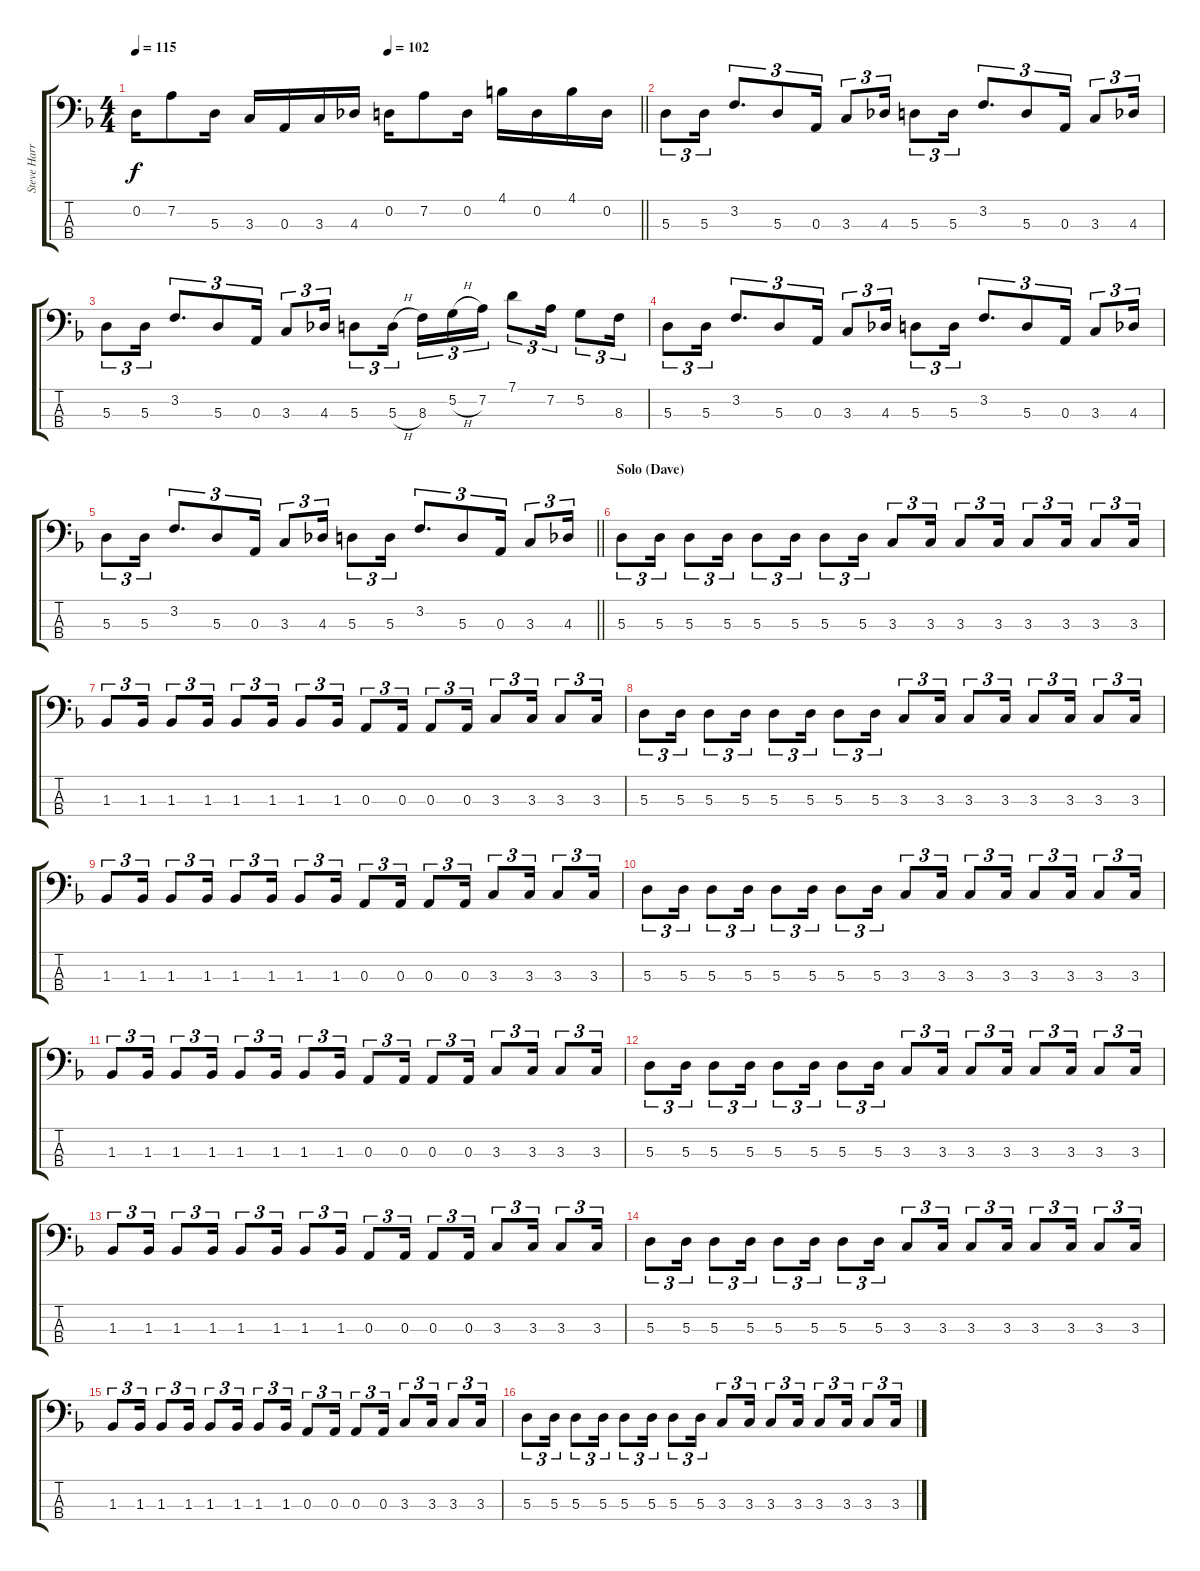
\track ("Steve Harris" "Steve Harr") {instrument electricbassfinger}
\staff {score tabs}
\tuning (G2 D2 A1 E1) {hide}
\ts (4 4)
\tempo 115
\tempo (102 0.5)
\clef f4
\barLineRight lightlight
\ks dminor
0.2.16{dy f} 7.2.8 5.3.16 3.3.16 0.3.16 3.3.16 4.3.16 0.2.16 7.2.8 0.2.16 4.1.16 0.2.16 4.1.16 0.2.16 |
5.3.8{tu (3 2)} 5.3.16{tu (3 2)} 3.2.8{d tu (3 2)} 5.3.8{tu (3 2)} 0.3.16{tu (3 2)} 3.3.8{tu (3 2)} 4.3.16{tu (3 2)} 5.3.8{tu (3 2)} 5.3.16{tu (3 2)} 3.2.8{d tu (3 2)} 5.3.8{tu (3 2)} 0.3.16{tu (3 2)} 3.3.8{tu (3 2)} 4.3.16{tu (3 2)} |
5.3.8{tu (3 2)} 5.3.16{tu (3 2)} 3.2.8{d tu (3 2)} 5.3.8{tu (3 2)} 0.3.16{tu (3 2)} 3.3.8{tu (3 2)} 4.3.16{tu (3 2)} 5.3.8{tu (3 2)} 5.3{h}.16{tu (3 2) beam splitsecondary} 8.3.16{tu (3 2)} 5.2{h}.16{tu (3 2)} 7.2.16{tu (3 2)} 7.1.8{tu (3 2)} 7.2.16{tu (3 2)} 5.2.8{tu (3 2)} 8.3.16{tu (3 2)} |
5.3.8{tu (3 2)} 5.3.16{tu (3 2)} 3.2.8{d tu (3 2)} 5.3.8{tu (3 2)} 0.3.16{tu (3 2)} 3.3.8{tu (3 2)} 4.3.16{tu (3 2)} 5.3.8{tu (3 2)} 5.3.16{tu (3 2)} 3.2.8{d tu (3 2)} 5.3.8{tu (3 2)} 0.3.16{tu (3 2)} 3.3.8{tu (3 2)} 4.3.16{tu (3 2)} |
\barLineRight lightlight
5.3.8{tu (3 2)} 5.3.16{tu (3 2)} 3.2.8{d tu (3 2)} 5.3.8{tu (3 2)} 0.3.16{tu (3 2)} 3.3.8{tu (3 2)} 4.3.16{tu (3 2)} 5.3.8{tu (3 2)} 5.3.16{tu (3 2)} 3.2.8{d tu (3 2)} 5.3.8{tu (3 2)} 0.3.16{tu (3 2)} 3.3.8{tu (3 2)} 4.3.16{tu (3 2)} |
\section ("" "Solo (Dave)")
5.3.8{tu (3 2)} 5.3.16{tu (3 2)} 5.3.8{tu (3 2)} 5.3.16{tu (3 2)} 5.3.8{tu (3 2)} 5.3.16{tu (3 2)} 5.3.8{tu (3 2)} 5.3.16{tu (3 2)} 3.3.8{tu (3 2)} 3.3.16{tu (3 2)} 3.3.8{tu (3 2)} 3.3.16{tu (3 2)} 3.3.8{tu (3 2)} 3.3.16{tu (3 2)} 3.3.8{tu (3 2)} 3.3.16{tu (3 2)} |
1.3.8{tu (3 2)} 1.3.16{tu (3 2)} 1.3.8{tu (3 2)} 1.3.16{tu (3 2)} 1.3.8{tu (3 2)} 1.3.16{tu (3 2)} 1.3.8{tu (3 2)} 1.3.16{tu (3 2)} 0.3.8{tu (3 2)} 0.3.16{tu (3 2)} 0.3.8{tu (3 2)} 0.3.16{tu (3 2)} 3.3.8{tu (3 2)} 3.3.16{tu (3 2)} 3.3.8{tu (3 2)} 3.3.16{tu (3 2)} |
5.3.8{tu (3 2)} 5.3.16{tu (3 2)} 5.3.8{tu (3 2)} 5.3.16{tu (3 2)} 5.3.8{tu (3 2)} 5.3.16{tu (3 2)} 5.3.8{tu (3 2)} 5.3.16{tu (3 2)} 3.3.8{tu (3 2)} 3.3.16{tu (3 2)} 3.3.8{tu (3 2)} 3.3.16{tu (3 2)} 3.3.8{tu (3 2)} 3.3.16{tu (3 2)} 3.3.8{tu (3 2)} 3.3.16{tu (3 2)} |
1.3.8{tu (3 2)} 1.3.16{tu (3 2)} 1.3.8{tu (3 2)} 1.3.16{tu (3 2)} 1.3.8{tu (3 2)} 1.3.16{tu (3 2)} 1.3.8{tu (3 2)} 1.3.16{tu (3 2)} 0.3.8{tu (3 2)} 0.3.16{tu (3 2)} 0.3.8{tu (3 2)} 0.3.16{tu (3 2)} 3.3.8{tu (3 2)} 3.3.16{tu (3 2)} 3.3.8{tu (3 2)} 3.3.16{tu (3 2)} |
5.3.8{tu (3 2)} 5.3.16{tu (3 2)} 5.3.8{tu (3 2)} 5.3.16{tu (3 2)} 5.3.8{tu (3 2)} 5.3.16{tu (3 2)} 5.3.8{tu (3 2)} 5.3.16{tu (3 2)} 3.3.8{tu (3 2)} 3.3.16{tu (3 2)} 3.3.8{tu (3 2)} 3.3.16{tu (3 2)} 3.3.8{tu (3 2)} 3.3.16{tu (3 2)} 3.3.8{tu (3 2)} 3.3.16{tu (3 2)} |
1.3.8{tu (3 2)} 1.3.16{tu (3 2)} 1.3.8{tu (3 2)} 1.3.16{tu (3 2)} 1.3.8{tu (3 2)} 1.3.16{tu (3 2)} 1.3.8{tu (3 2)} 1.3.16{tu (3 2)} 0.3.8{tu (3 2)} 0.3.16{tu (3 2)} 0.3.8{tu (3 2)} 0.3.16{tu (3 2)} 3.3.8{tu (3 2)} 3.3.16{tu (3 2)} 3.3.8{tu (3 2)} 3.3.16{tu (3 2)} |
5.3.8{tu (3 2)} 5.3.16{tu (3 2)} 5.3.8{tu (3 2)} 5.3.16{tu (3 2)} 5.3.8{tu (3 2)} 5.3.16{tu (3 2)} 5.3.8{tu (3 2)} 5.3.16{tu (3 2)} 3.3.8{tu (3 2)} 3.3.16{tu (3 2)} 3.3.8{tu (3 2)} 3.3.16{tu (3 2)} 3.3.8{tu (3 2)} 3.3.16{tu (3 2)} 3.3.8{tu (3 2)} 3.3.16{tu (3 2)} |
1.3.8{tu (3 2)} 1.3.16{tu (3 2)} 1.3.8{tu (3 2)} 1.3.16{tu (3 2)} 1.3.8{tu (3 2)} 1.3.16{tu (3 2)} 1.3.8{tu (3 2)} 1.3.16{tu (3 2)} 0.3.8{tu (3 2)} 0.3.16{tu (3 2)} 0.3.8{tu (3 2)} 0.3.16{tu (3 2)} 3.3.8{tu (3 2)} 3.3.16{tu (3 2)} 3.3.8{tu (3 2)} 3.3.16{tu (3 2)} |
5.3.8{tu (3 2)} 5.3.16{tu (3 2)} 5.3.8{tu (3 2)} 5.3.16{tu (3 2)} 5.3.8{tu (3 2)} 5.3.16{tu (3 2)} 5.3.8{tu (3 2)} 5.3.16{tu (3 2)} 3.3.8{tu (3 2)} 3.3.16{tu (3 2)} 3.3.8{tu (3 2)} 3.3.16{tu (3 2)} 3.3.8{tu (3 2)} 3.3.16{tu (3 2)} 3.3.8{tu (3 2)} 3.3.16{tu (3 2)} |
1.3.8{tu (3 2)} 1.3.16{tu (3 2)} 1.3.8{tu (3 2)} 1.3.16{tu (3 2)} 1.3.8{tu (3 2)} 1.3.16{tu (3 2)} 1.3.8{tu (3 2)} 1.3.16{tu (3 2)} 0.3.8{tu (3 2)} 0.3.16{tu (3 2)} 0.3.8{tu (3 2)} 0.3.16{tu (3 2)} 3.3.8{tu (3 2)} 3.3.16{tu (3 2)} 3.3.8{tu (3 2)} 3.3.16{tu (3 2)} |
5.3.8{tu (3 2)} 5.3.16{tu (3 2)} 5.3.8{tu (3 2)} 5.3.16{tu (3 2)} 5.3.8{tu (3 2)} 5.3.16{tu (3 2)} 5.3.8{tu (3 2)} 5.3.16{tu (3 2)} 3.3.8{tu (3 2)} 3.3.16{tu (3 2)} 3.3.8{tu (3 2)} 3.3.16{tu (3 2)} 3.3.8{tu (3 2)} 3.3.16{tu (3 2)} 3.3.8{tu (3 2)} 3.3.16{tu (3 2)}
